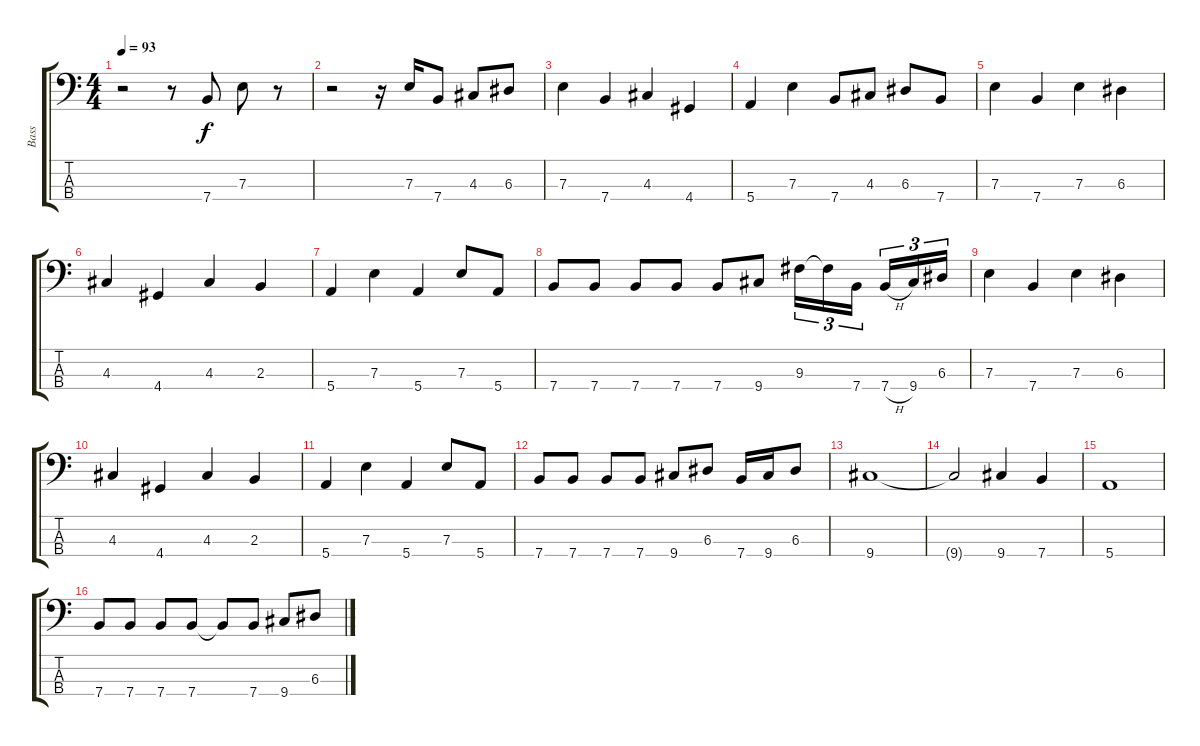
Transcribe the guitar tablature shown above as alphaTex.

\track ("Bass" "Bass") {instrument electricbassfinger}
\staff {score tabs}
\tuning (G2 D2 A1 E1) {hide}
\ts (4 4)
\tempo 93
\clef f4
\ks c
r.2{dy f instrument electricbassfinger} r.8 7.4.8 7.3.8 r.8 |
r.2 r.16 7.3.16 7.4.8 4.3.8 6.3.8 |
7.3.4 7.4.4 4.3.4 4.4.4 |
5.4.4 7.3.4 7.4.8 4.3.8 6.3.8 7.4.8 |
7.3.4 7.4.4 7.3.4 6.3.4 |
4.3.4 4.4.4 4.3.4 2.3.4 |
5.4.4 7.3.4 5.4.4 7.3.8 5.4.8 |
7.4.8 7.4.8 7.4.8 7.4.8 7.4.8 9.4.8 9.3.16{tu (3 2)} 9.3{t}.16{tu (3 2)} 7.4.16{tu (3 2)} 7.4{h}.16{tu (3 2)} 9.4.16{tu (3 2)} 6.3.16{tu (3 2)} |
7.3.4 7.4.4 7.3.4 6.3.4 |
4.3.4 4.4.4 4.3.4 2.3.4 |
5.4.4 7.3.4 5.4.4 7.3.8 5.4.8 |
7.4.8 7.4.8 7.4.8 7.4.8 9.4.8 6.3.8 7.4.16 9.4.16 6.3.8 |
9.4.1 |
9.4{t}.2 9.4.4 7.4.4 |
5.4.1 |
7.4.8 7.4.8 7.4.8 7.4.8 7.4{t}.8 7.4.8 9.4.8 6.3.8
